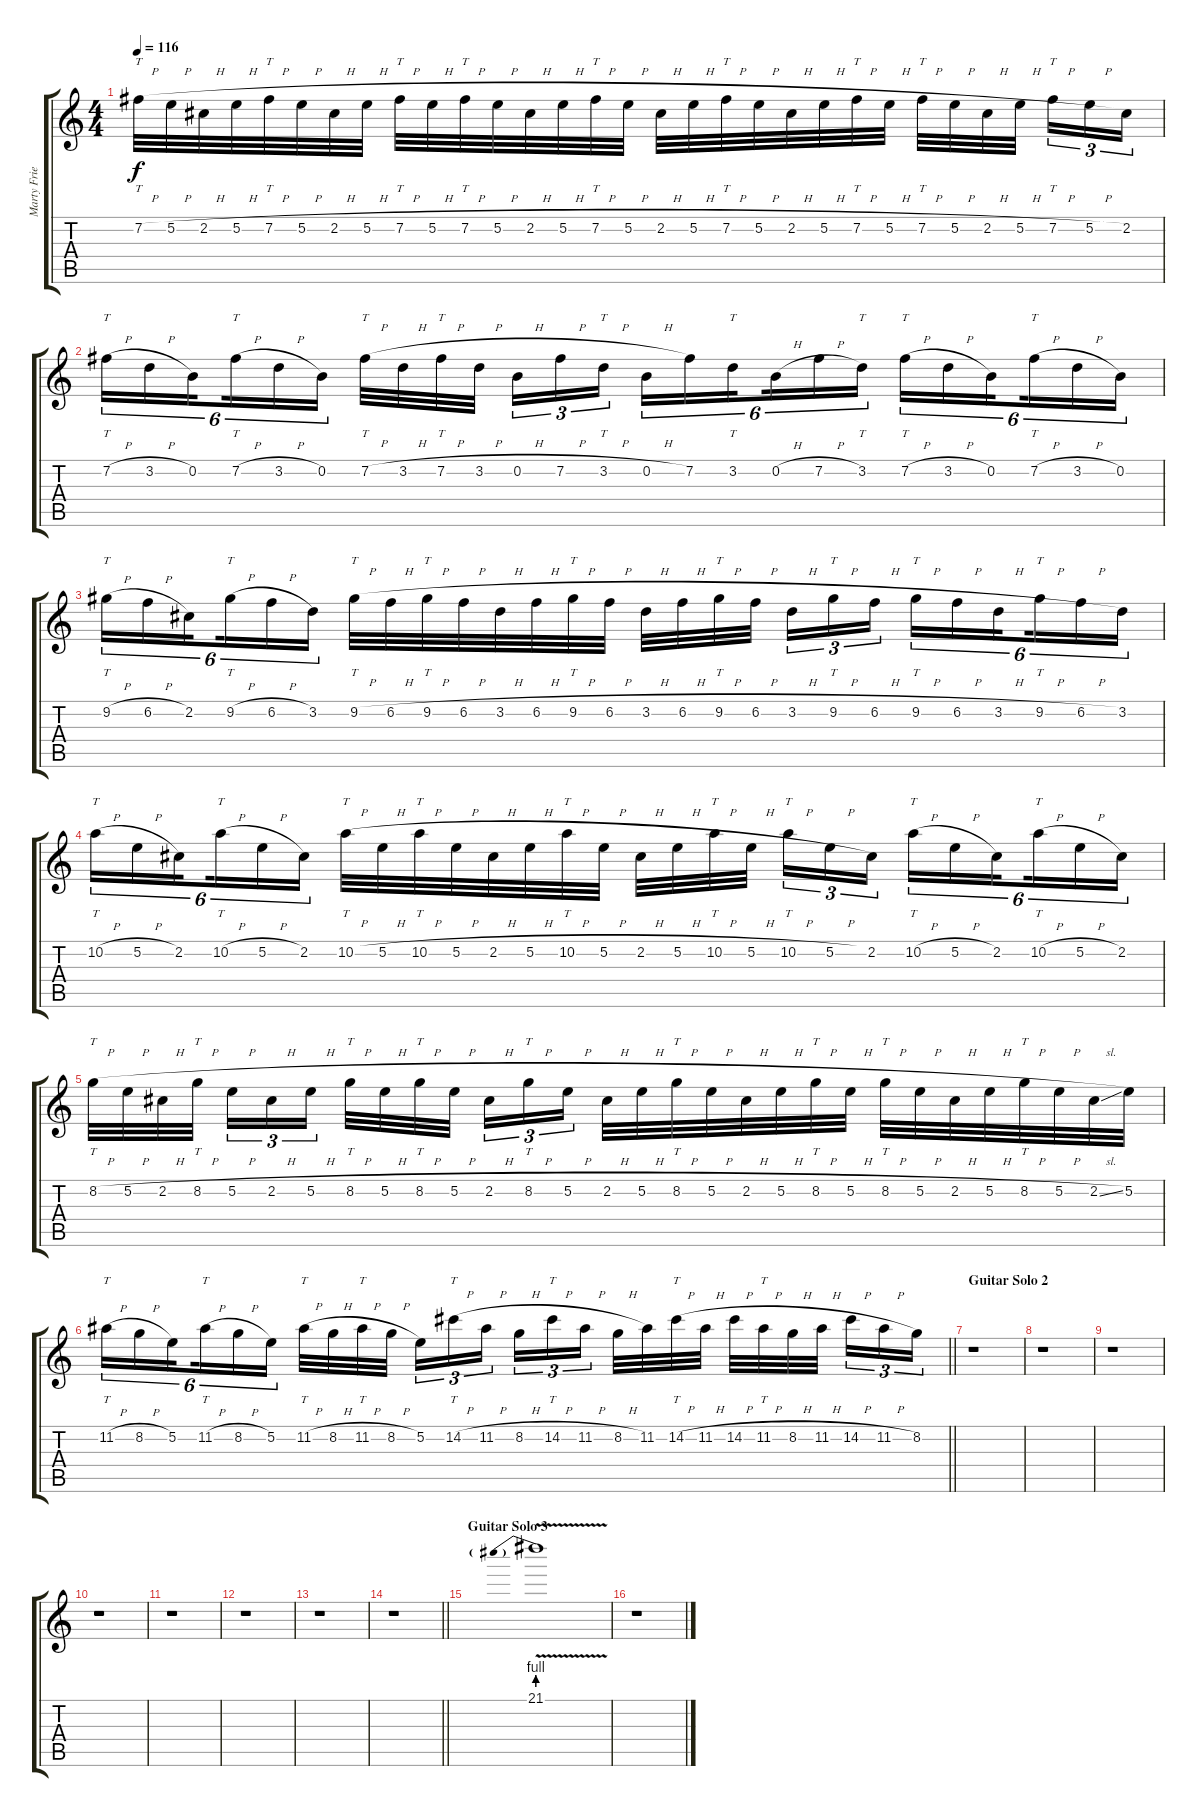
\track ("Marty Friedman" "Marty Frie") {instrument acousticguitarsteel}
\staff {score tabs}
\tuning (E4 B3 G3 D3 A2 E2) {hide}
\ts (4 4)
\tempo 116
\clef g2
\ks c
7.2{h}.32{tt dy f} 5.2{h}.32 2.2{h}.32 5.2{h}.32 7.2{h}.32{tt} 5.2{h}.32 2.2{h}.32 5.2{h}.32 7.2{h}.32{tt} 5.2{h}.32 7.2{h}.32{tt} 5.2{h}.32 2.2{h}.32 5.2{h}.32 7.2{h}.32{tt} 5.2{h}.32 2.2{h}.32 5.2{h}.32 7.2{h}.32{tt} 5.2{h}.32 2.2{h}.32 5.2{h}.32 7.2{h}.32{tt} 5.2{h}.32 7.2{h}.32{tt} 5.2{h}.32 2.2{h}.32 5.2{h}.32{beam splitsecondary} 7.2{h}.16{tt tu (3 2)} 5.2{h}.16{tu (3 2)} 2.2.16{tu (3 2)} |
7.2{h}.16{tt tu (6 4)} 3.2{h}.16{tu (6 4)} 0.2.16{tu (6 4) beam splitsecondary} 7.2{h}.16{tt tu (6 4)} 3.2{h}.16{tu (6 4)} 0.2.16{tu (6 4)} 7.2{h}.32{tt} 3.2{h}.32 7.2{h}.32{tt} 3.2{h}.32{beam splitsecondary} 0.2{h}.16{tu (3 2)} 7.2{h}.16{tu (3 2)} 3.2{h}.16{tt tu (3 2)} 0.2{h}.16{tu (6 4)} 7.2.16{tu (6 4)} 3.2.16{tt tu (6 4) beam splitsecondary} 0.2{h}.16{tu (6 4)} 7.2{h}.16{tu (6 4)} 3.2.16{tt tu (6 4)} 7.2{h}.16{tt tu (6 4)} 3.2{h}.16{tu (6 4)} 0.2.16{tu (6 4) beam splitsecondary} 7.2{h}.16{tt tu (6 4)} 3.2{h}.16{tu (6 4)} 0.2.16{tu (6 4)} |
9.2{h}.16{tt tu (6 4)} 6.2{h}.16{tu (6 4)} 2.2.16{tu (6 4) beam splitsecondary} 9.2{h}.16{tt tu (6 4)} 6.2{h}.16{tu (6 4)} 3.2.16{tu (6 4)} 9.2{h}.32{tt} 6.2{h}.32 9.2{h}.32{tt} 6.2{h}.32 3.2{h}.32 6.2{h}.32 9.2{h}.32{tt} 6.2{h}.32 3.2{h}.32 6.2{h}.32 9.2{h}.32{tt} 6.2{h}.32{beam splitsecondary} 3.2{h}.16{tu (3 2)} 9.2{h}.16{tt tu (3 2)} 6.2{h}.16{tu (3 2)} 9.2{h}.16{tt tu (6 4)} 6.2{h}.16{tu (6 4)} 3.2{h}.16{tu (6 4) beam splitsecondary} 9.2{h}.16{tt tu (6 4)} 6.2{h}.16{tu (6 4)} 3.2.16{tu (6 4)} |
10.2{h}.16{tt tu (6 4)} 5.2{h}.16{tu (6 4)} 2.2.16{tu (6 4) beam splitsecondary} 10.2{h}.16{tt tu (6 4)} 5.2{h}.16{tu (6 4)} 2.2.16{tu (6 4)} 10.2{h}.32{tt} 5.2{h}.32 10.2{h}.32{tt} 5.2{h}.32 2.2{h}.32 5.2{h}.32 10.2{h}.32{tt} 5.2{h}.32 2.2{h}.32 5.2{h}.32 10.2{h}.32{tt} 5.2{h}.32{beam splitsecondary} 10.2{h}.16{tt tu (3 2)} 5.2{h}.16{tu (3 2)} 2.2.16{tu (3 2)} 10.2{h}.16{tt tu (6 4)} 5.2{h}.16{tu (6 4)} 2.2.16{tu (6 4) beam splitsecondary} 10.2{h}.16{tt tu (6 4)} 5.2{h}.16{tu (6 4)} 2.2.16{tu (6 4)} |
8.2{h}.32{tt} 5.2{h}.32 2.2{h}.32 8.2{h}.32{tt beam splitsecondary} 5.2{h}.16{tu (3 2)} 2.2{h}.16{tu (3 2)} 5.2{h}.16{tu (3 2)} 8.2{h}.32{tt} 5.2{h}.32 8.2{h}.32{tt} 5.2{h}.32{beam splitsecondary} 2.2{h}.16{tu (3 2)} 8.2{h}.16{tt tu (3 2)} 5.2{h}.16{tu (3 2)} 2.2{h}.32 5.2{h}.32 8.2{h}.32{tt} 5.2{h}.32 2.2{h}.32 5.2{h}.32 8.2{h}.32{tt} 5.2{h}.32 8.2{h}.32{tt} 5.2{h}.32 2.2{h}.32 5.2{h}.32 8.2{h}.32{tt} 5.2{h}.32 2.2{sl}.32 5.2.32 |
\barLineRight lightlight
11.2{h}.16{tt tu (6 4)} 8.2{h}.16{tu (6 4)} 5.2.16{tu (6 4) beam splitsecondary} 11.2{h}.16{tt tu (6 4)} 8.2{h}.16{tu (6 4)} 5.2.16{tu (6 4)} 11.2{h}.32{tt} 8.2{h}.32 11.2{h}.32{tt} 8.2{h}.32{beam splitsecondary} 5.2.16{tu (3 2)} 14.2{h}.16{tt tu (3 2)} 11.2{h}.16{tu (3 2)} 8.2{h}.16{tu (3 2)} 14.2{h}.16{tt tu (3 2)} 11.2{h}.16{tu (3 2) beam splitsecondary} 8.2{h}.32 11.2.32 14.2{h}.32{tt} 11.2{h}.32 14.2{h}.32 11.2{h}.32{tt} 8.2{h}.32 11.2{h}.32{beam splitsecondary} 14.2{h}.16{tu (3 2)} 11.2{h}.16{tu (3 2)} 8.2.16{tu (3 2)} |
\section ("" "Guitar Solo 2")
r.1 |
r.1 |
r.1 |
r.1 |
r.1 |
r.1 |
r.1 |
\barLineRight lightlight
r.1{volume 12} |
\section ("" "Guitar Solo 3")
21.1{be (prebend 0 4 60 4) v}.1 |
r.1
